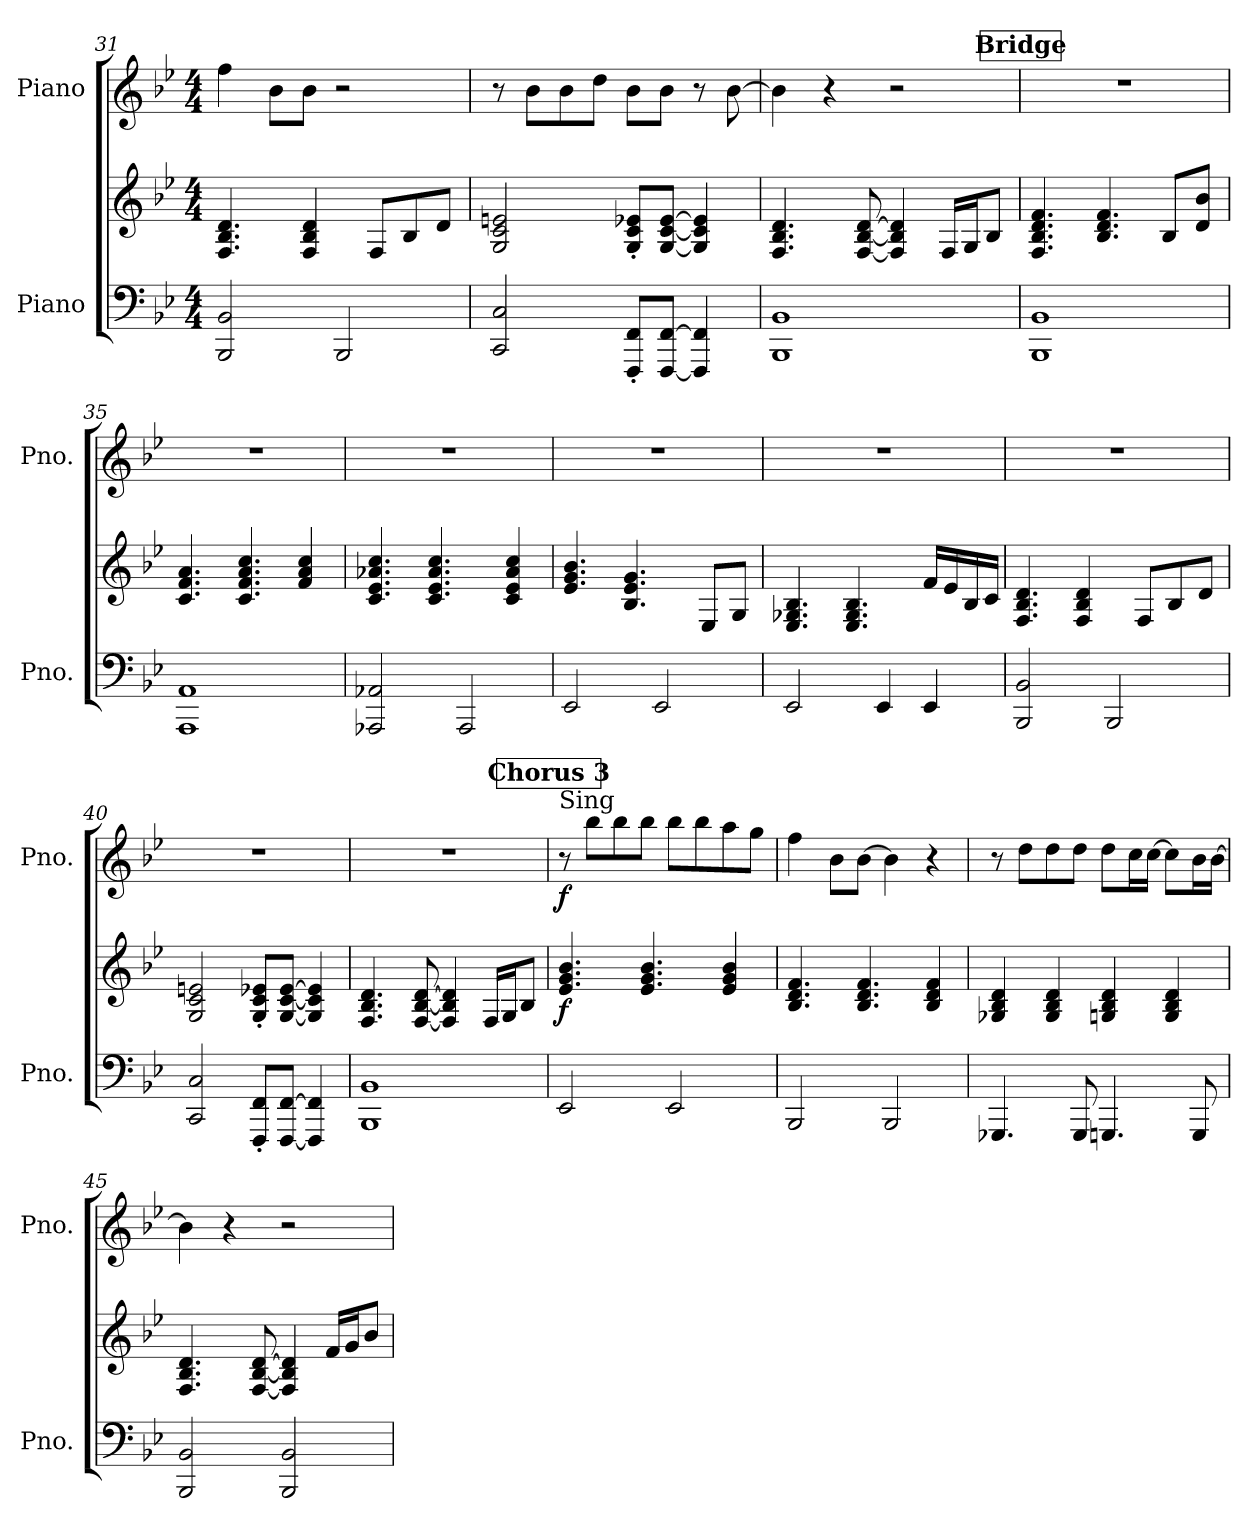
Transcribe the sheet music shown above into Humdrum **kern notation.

**kern	**kern	**dynam	**kern	**dynam
*part2	*part2	*part2	*part1	*part1
*staff3	*staff2	*staff2/3	*staff1	*staff1
*I"Piano	*	*	*I"Piano	*
*I'Pno.	*	*	*I'Pno.	*
*clefF4	*clefG2	*	*clefG2	*
*k[b-e-]	*k[b-e-]	*	*k[b-e-]	*
*M4/4	*M4/4	*	*M4/4	*
=31	=31	=31	=31	=31
2BBB-/ 2BB-/	4.F/ 4.B-/ 4.d/	.	4ff\	.
.	.	.	8b-\L	.
.	4F/ 4B-/ 4d/	.	8b-\J	.
2BBB-/	.	.	2r	.
.	8F/L	.	.	.
.	8B-/	.	.	.
.	8d/J	.	.	.
=32	=32	=32	=32	=32
2CC/ 2C/	2G/ 2c/ 2en/	.	8r	.
.	.	.	8b-\L	.
.	.	.	8b-\	.
.	.	.	8dd\J	.
8FFF/' 8FF/'L	8G/' 8c/' 8e-X/'L	.	8b-\L	.
[8FFF/ [8FF/J	[8G/ [8c/ [8e-/J	.	8b-\J	.
4FFF/] 4FF/]	4G/] 4c/] 4e-/]	.	8r	.
.	.	.	[8b-\	.
!!LO:PB:g=z
=33	=33	=33	=33	=33
1BBB- 1BB-	4.F/ 4.B-/ 4.d/	.	4b-\]	.
.	.	.	4r	.
.	[8F/ [8B-/ [8d/	.	.	.
.	4F/] 4B-/] 4d/]	.	2r	.
.	16F/LL	.	.	.
.	16G/J	.	.	.
.	8B-/J	.	.	.
!!LO:REH:place=s1:a:B:fs=11:t=Bridge
=34	=34	=34	=34	=34
1BBB- 1BB-	4.F/ 4.B-/ 4.d/ 4.f/	.	1r	.
.	4.B-/ 4.d/ 4.f/	.	.	.
.	8B-/L	.	.	.
.	8d/ 8b-/J	.	.	.
=35	=35	=35	=35	=35
1AAA 1AA	4.c/ 4.f/ 4.a/	.	1r	.
.	4.c/ 4.f/ 4.a/ 4.cc/	.	.	.
.	4f/ 4a/ 4cc/	.	.	.
=36	=36	=36	=36	=36
2AAA-X/ 2AA-X/	4.c/ 4.e-/ 4.a-X/ 4.cc/	.	1r	.
.	4.c/ 4.e-/ 4.a-/ 4.cc/	.	.	.
2AAA-/	.	.	.	.
.	4c/ 4e-/ 4a-/ 4cc/	.	.	.
=37	=37	=37	=37	=37
2EE-/	4.e-/ 4.g/ 4.b-/	.	1r	.
.	4.B-/ 4.e-/ 4.g/	.	.	.
2EE-/	.	.	.	.
.	8E-/L	.	.	.
.	8G/J	.	.	.
=38	=38	=38	=38	=38
2EE-/	4.E-/ 4.G-X/ 4.B-/	.	1r	.
.	4.E-/ 4.G-/ 4.B-/	.	.	.
4EE-/	.	.	.	.
4EE-/	16f/LL	.	.	.
.	16e-/	.	.	.
.	16B-/	.	.	.
.	16c/JJ	.	.	.
!!LO:LB:g=z
=39	=39	=39	=39	=39
2BBB-/ 2BB-/	4.F/ 4.B-/ 4.d/	.	1r	.
.	4F/ 4B-/ 4d/	.	.	.
2BBB-/	.	.	.	.
.	8F/L	.	.	.
.	8B-/	.	.	.
.	8d/J	.	.	.
=40	=40	=40	=40	=40
2CC/ 2C/	2G/ 2c/ 2en/	.	1r	.
8FFF/' 8FF/'L	8G/' 8c/' 8e-X/'L	.	.	.
[8FFF/ [8FF/J	[8G/ [8c/ [8e-/J	.	.	.
4FFF/] 4FF/]	4G/] 4c/] 4e-/]	.	.	.
=41	=41	=41	=41	=41
1BBB- 1BB-	4.F/ 4.B-/ 4.d/	.	1r	.
.	[8F/ [8B-/ [8d/	.	.	.
.	4F/] 4B-/] 4d/]	.	.	.
.	16F/LL	.	.	.
.	16G/J	.	.	.
.	8B-/J	.	.	.
!!LO:REH:place=s1:a:B:fs=11:t=Chorus 3
=42	=42	=42	=42	=42
!	!	!	!LO:TX:a:t=Sing	!
!	!	!LO:DY:b	!	!LO:DY:b
2EE-/	4.e-/ 4.g/ 4.b-/	f	8r	f
.	.	.	8bb-\L	.
.	.	.	8bb-\	.
.	4.e-/ 4.g/ 4.b-/	.	8bb-\J	.
2EE-/	.	.	8bb-\L	.
.	.	.	8bb-\	.
.	4e-/ 4g/ 4b-/	.	8aa\	.
.	.	.	8gg\J	.
=43	=43	=43	=43	=43
2BBB-/	4.B-/ 4.d/ 4.f/	.	4ff\	.
.	.	.	8b-\L	.
.	4.B-/ 4.d/ 4.f/	.	[8b-\J	.
2BBB-/	.	.	4b-\]	.
.	4B-/ 4d/ 4f/	.	4r	.
!!LO:LB:g=z
=44	=44	=44	=44	=44
4.GGG-X/	4G-X/ 4B-/ 4d/	.	8r	.
.	.	.	8dd\L	.
.	4G-/ 4B-/ 4d/	.	8dd\	.
8GGG-/	.	.	8dd\J	.
4.GGGn/	4Gn/ 4B-/ 4d/	.	8dd\L	.
.	.	.	16cc\L	.
.	.	.	[16cc\JJ	.
.	4G/ 4B-/ 4d/	.	8cc\L]	.
8GGG/	.	.	16b-\L	.
.	.	.	[16b-\JJ	.
=45	=45	=45	=45	=45
2BBB-/ 2BB-/	4.F/ 4.B-/ 4.d/	.	4b-\]	.
.	.	.	4r	.
.	[8F/ [8B-/ [8d/	.	.	.
2BBB-/ 2BB-/	4F/] 4B-/] 4d/]	.	2r	.
.	16f/LL	.	.	.
.	16g/J	.	.	.
.	8b-/J	.	.	.
=	=	=	=	=
*-	*-	*-	*-	*-
